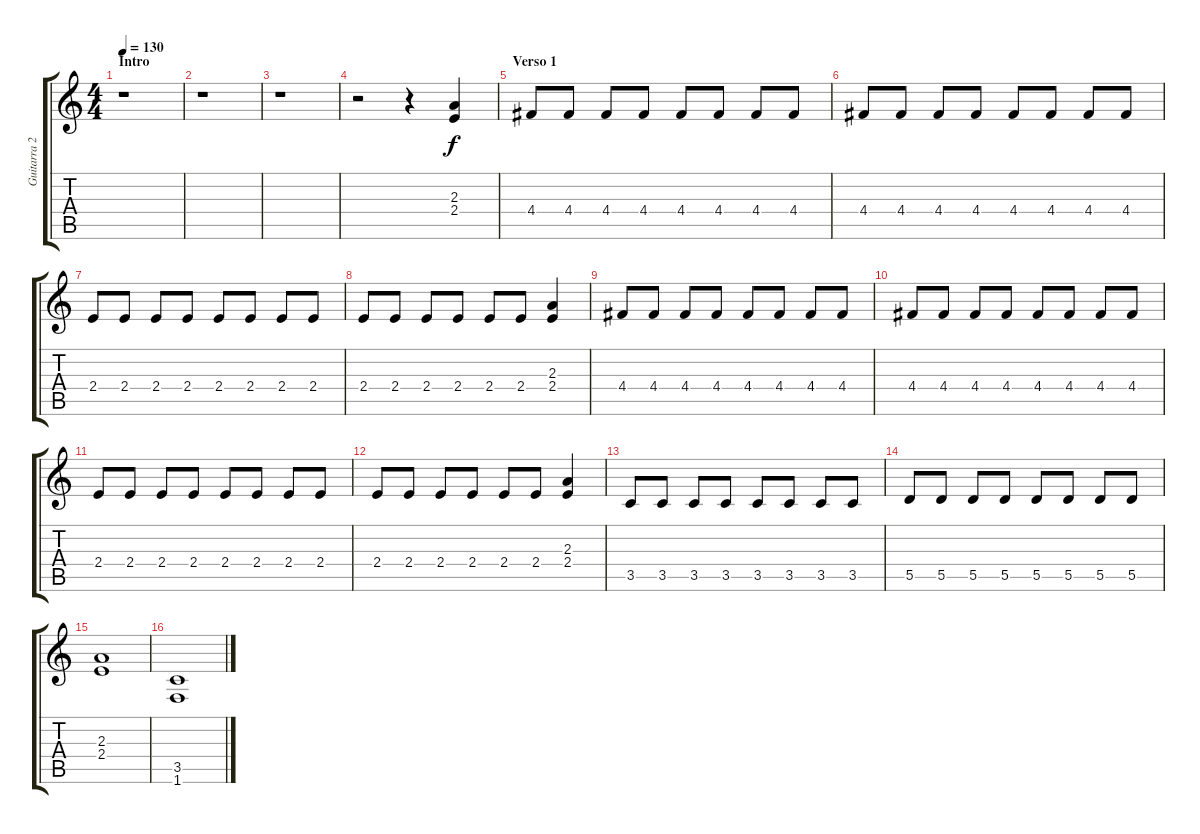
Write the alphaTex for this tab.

\track ("Guitarra 2" "Guitarra 2") {instrument distortionguitar}
\staff {score tabs}
\tuning (E4 B3 G3 D3 A2 E2) {hide}
\ts (4 4)
\section ("" "Intro")
\tempo 130
\clef g2
\ks c
r.1{dy f instrument distortionguitar} |
r.1 |
r.1 |
r.2 r.4 (2.3 2.4).4 |
\section ("" "Verso 1")
4.4.8 4.4.8 4.4.8 4.4.8 4.4.8 4.4.8 4.4.8 4.4.8 |
4.4.8 4.4.8 4.4.8 4.4.8 4.4.8 4.4.8 4.4.8 4.4.8 |
2.4.8 2.4.8 2.4.8 2.4.8 2.4.8 2.4.8 2.4.8 2.4.8 |
2.4.8 2.4.8 2.4.8 2.4.8 2.4.8 2.4.8 (2.3 2.4).4 |
4.4.8 4.4.8 4.4.8 4.4.8 4.4.8 4.4.8 4.4.8 4.4.8 |
4.4.8 4.4.8 4.4.8 4.4.8 4.4.8 4.4.8 4.4.8 4.4.8 |
2.4.8 2.4.8 2.4.8 2.4.8 2.4.8 2.4.8 2.4.8 2.4.8 |
2.4.8 2.4.8 2.4.8 2.4.8 2.4.8 2.4.8 (2.3 2.4).4 |
3.5.8 3.5.8 3.5.8 3.5.8 3.5.8 3.5.8 3.5.8 3.5.8 |
5.5.8 5.5.8 5.5.8 5.5.8 5.5.8 5.5.8 5.5.8 5.5.8 |
(2.3 2.4).1 |
(3.5 1.6).1
